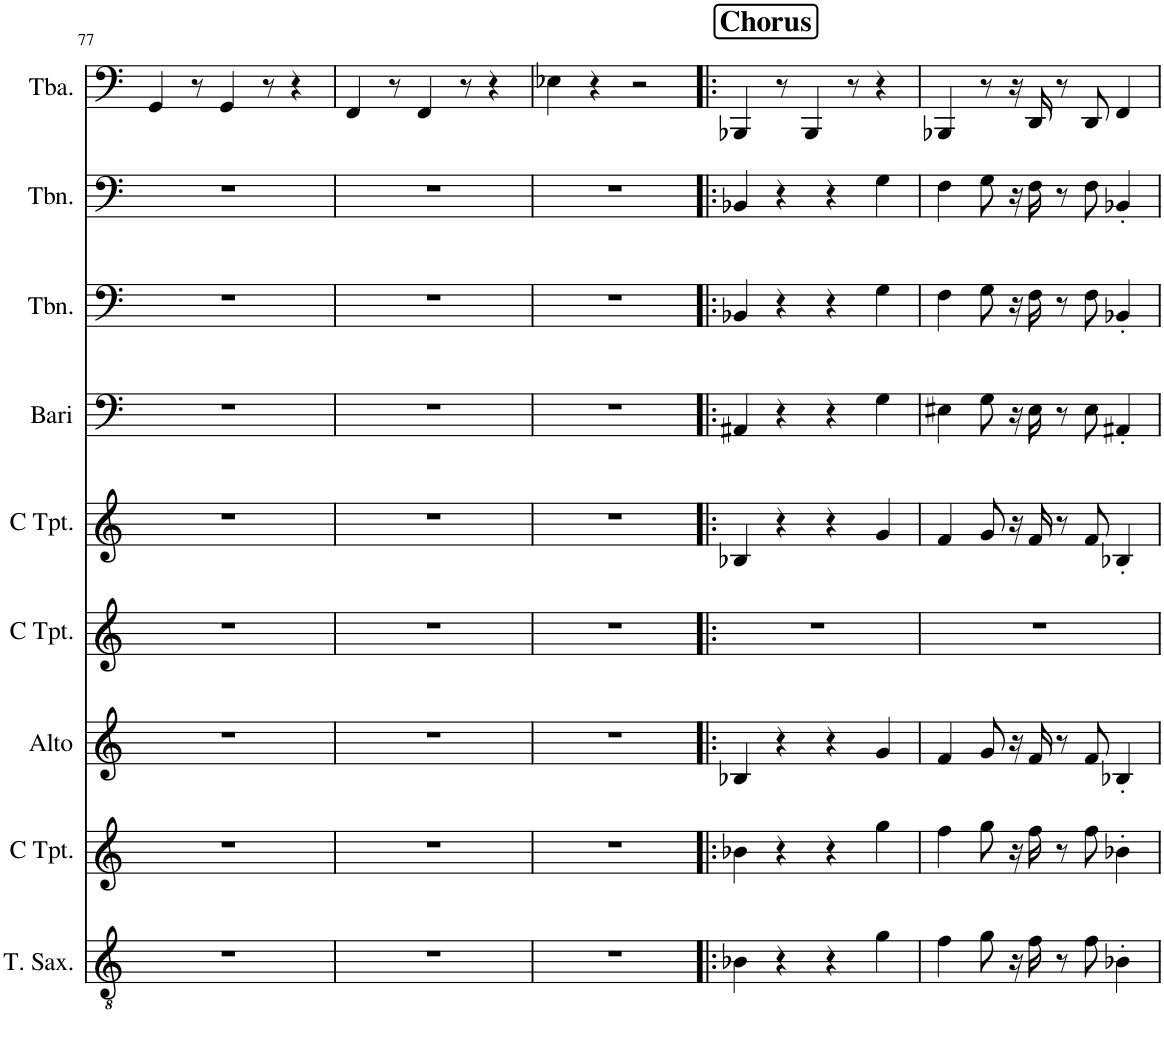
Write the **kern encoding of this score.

**kern	**kern	**kern	**kern	**kern	**kern	**kern	**kern	**kern
*part9	*part8	*part7	*part6	*part5	*part4	*part3	*part2	*part1
*staff9	*staff8	*staff7	*staff6	*staff5	*staff4	*staff3	*staff2	*staff1
*I"Tenor Saxophone	*I"C Trumpet	*I"Alto Sax	*I"C Trumpet	*I"C Trumpet	*I"Baritone Sax	*I"Trombone	*I"Trombone	*I"Tuba
*I'T. Sax.	*I'C Tpt.	*I'Alto	*I'C Tpt.	*I'C Tpt.	*I'Bari	*I'Tbn.	*I'Tbn.	*I'Tba.
!!LO:PB:g=z
*clefGv2	*clefG2	*clefG2	*clefG2	*clefG2	*clefF4	*clefF4	*clefF4	*clefF4
*Trd8c14	*	*	*	*	*	*	*	*
*k[]	*k[]	*k[]	*k[]	*k[]	*k[]	*k[]	*k[]	*k[]
*M4/4	*M4/4	*M4/4	*M4/4	*M4/4	*M4/4	*M4/4	*M4/4	*M4/4
=77	=77	=77	=77	=77	=77	=77	=77	=77
1r	1r	1r	1r	1r	1r	1r	1r	4GG/
.	.	.	.	.	.	.	.	8r
.	.	.	.	.	.	.	.	4GG/
.	.	.	.	.	.	.	.	8r
.	.	.	.	.	.	.	.	4r
=78	=78	=78	=78	=78	=78	=78	=78	=78
1r	1r	1r	1r	1r	1r	1r	1r	4FF/
.	.	.	.	.	.	.	.	8r
.	.	.	.	.	.	.	.	4FF/
.	.	.	.	.	.	.	.	8r
.	.	.	.	.	.	.	.	4r
=79	=79	=79	=79	=79	=79	=79	=79	=79
1r	1r	1r	1r	1r	1r	1r	1r	4E-X\
.	.	.	.	.	.	.	.	4r
.	.	.	.	.	.	.	.	2r
!!LO:REH:place=s1:a:B:cj:fs=14:t=Chorus
=80!|:	=80!|:	=80!|:	=80!|:	=80!|:	=80!|:	=80!|:	=80!|:	=80!|:
4B-X\	4b-X\	4B-X/	1r	4B-X/	4AA#X/	4BB-X/	4BB-X/	4BBB-X/
4r	4r	4r	.	4r	4r	4r	4r	8r
.	.	.	.	.	.	.	.	4BBB-/
4r	4r	4r	.	4r	4r	4r	4r	.
.	.	.	.	.	.	.	.	8r
4g\	4gg\	4g/	.	4g/	4G\	4G\	4G\	4r
=81	=81	=81	=81	=81	=81	=81	=81	=81
4f\	4ff\	4f/	1r	4f/	4E#X\	4F\	4F\	4BBB-X/
8g\	8gg\	8g/	.	8g/	8G\	8G\	8G\	8r
16r	16r	16r	.	16r	16r	16r	16r	16r
16f\	16ff\	16f/	.	16f/	16E#\	16F\	16F\	16DD/
8r	8r	8r	.	8r	8r	8r	8r	8r
8f\	8ff\	8f/	.	8f/	8E#\	8F\	8F\	8DD/
4B-X'\	4b-X'\	4B-X'/	.	4B-X'/	4AA#X'/	4BB-X'/	4BB-X'/	4FF/
=	=	=	=	=	=	=	=	=
*-	*-	*-	*-	*-	*-	*-	*-	*-
